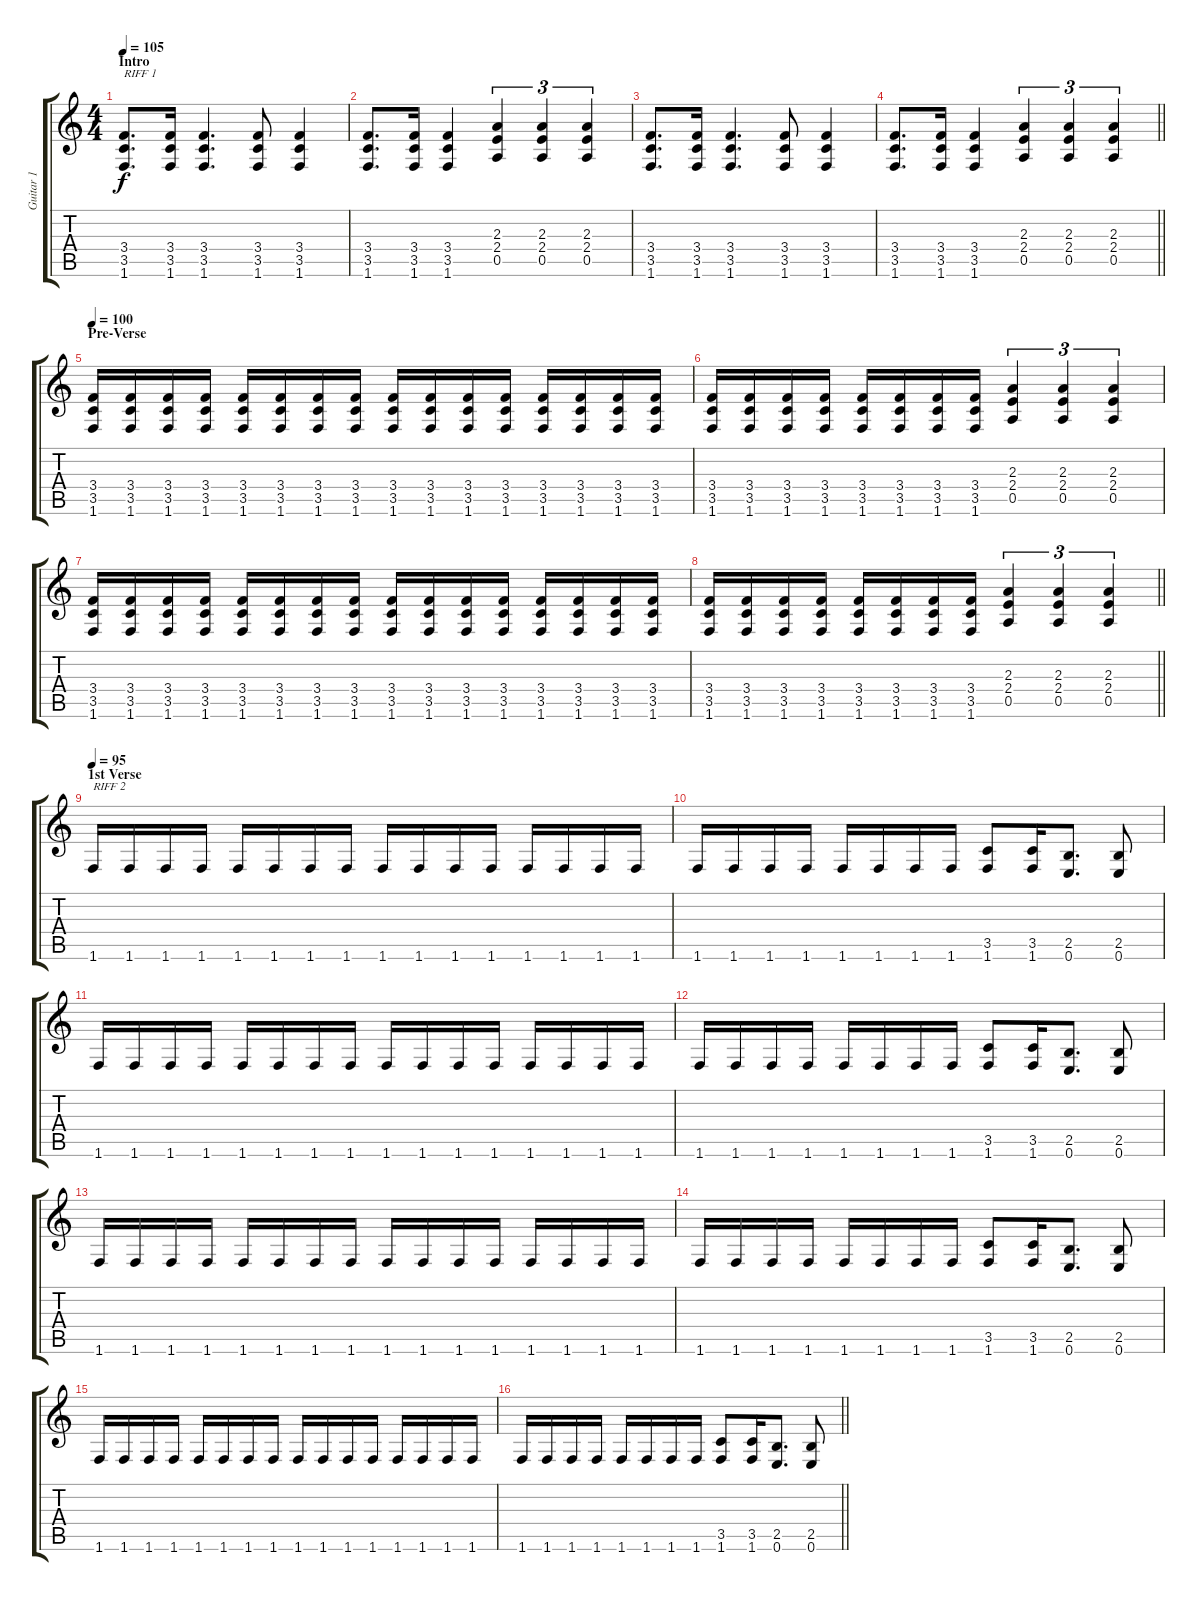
\track ("Guitar 1" "Guitar 1") {instrument distortionguitar}
\staff {score tabs}
\tuning (E4 B3 G3 D3 A2 E2) {hide}
\ts (4 4)
\section ("" "Intro")
\tempo 105
\clef g2
\ks c
(3.4 3.5 1.6).8{d txt "RIFF 1" dy f instrument distortionguitar} (3.4 3.5 1.6).16 (3.4 3.5 1.6).4{d} (3.4 3.5 1.6).8 (3.4 3.5 1.6).4 |
(3.4 3.5 1.6).8{d} (3.4 3.5 1.6).16 (3.4 3.5 1.6).4 (2.3 2.4 0.5).4{tu (3 2)} (2.3 2.4 0.5).4{tu (3 2)} (2.3 2.4 0.5).4{tu (3 2)} |
(3.4 3.5 1.6).8{d} (3.4 3.5 1.6).16 (3.4 3.5 1.6).4{d} (3.4 3.5 1.6).8 (3.4 3.5 1.6).4 |
\barLineRight lightlight
(3.4 3.5 1.6).8{d} (3.4 3.5 1.6).16 (3.4 3.5 1.6).4 (2.3 2.4 0.5).4{tu (3 2)} (2.3 2.4 0.5).4{tu (3 2)} (2.3 2.4 0.5).4{tu (3 2)} |
\section ("" "Pre-Verse")
\tempo 100
(3.4 3.5 1.6).16 (3.4 3.5 1.6).16 (3.4 3.5 1.6).16 (3.4 3.5 1.6).16 (3.4 3.5 1.6).16 (3.4 3.5 1.6).16 (3.4 3.5 1.6).16 (3.4 3.5 1.6).16 (3.4 3.5 1.6).16 (3.4 3.5 1.6).16 (3.4 3.5 1.6).16 (3.4 3.5 1.6).16 (3.4 3.5 1.6).16 (3.4 3.5 1.6).16 (3.4 3.5 1.6).16 (3.4 3.5 1.6).16 |
(3.4 3.5 1.6).16 (3.4 3.5 1.6).16 (3.4 3.5 1.6).16 (3.4 3.5 1.6).16 (3.4 3.5 1.6).16 (3.4 3.5 1.6).16 (3.4 3.5 1.6).16 (3.4 3.5 1.6).16 (2.3 2.4 0.5).4{tu (3 2)} (2.3 2.4 0.5).4{tu (3 2)} (2.3 2.4 0.5).4{tu (3 2)} |
(3.4 3.5 1.6).16 (3.4 3.5 1.6).16 (3.4 3.5 1.6).16 (3.4 3.5 1.6).16 (3.4 3.5 1.6).16 (3.4 3.5 1.6).16 (3.4 3.5 1.6).16 (3.4 3.5 1.6).16 (3.4 3.5 1.6).16 (3.4 3.5 1.6).16 (3.4 3.5 1.6).16 (3.4 3.5 1.6).16 (3.4 3.5 1.6).16 (3.4 3.5 1.6).16 (3.4 3.5 1.6).16 (3.4 3.5 1.6).16 |
\barLineRight lightlight
(3.4 3.5 1.6).16 (3.4 3.5 1.6).16 (3.4 3.5 1.6).16 (3.4 3.5 1.6).16 (3.4 3.5 1.6).16 (3.4 3.5 1.6).16 (3.4 3.5 1.6).16 (3.4 3.5 1.6).16 (2.3 2.4 0.5).4{tu (3 2)} (2.3 2.4 0.5).4{tu (3 2)} (2.3 2.4 0.5).4{tu (3 2)} |
\section ("" "1st Verse")
\tempo 95
1.6.16{txt "RIFF 2"} 1.6.16 1.6.16 1.6.16 1.6.16 1.6.16 1.6.16 1.6.16 1.6.16 1.6.16 1.6.16 1.6.16 1.6.16 1.6.16 1.6.16 1.6.16 |
1.6.16 1.6.16 1.6.16 1.6.16 1.6.16 1.6.16 1.6.16 1.6.16 (3.5 1.6).8 (3.5 1.6).16 (2.5 0.6).8{d} (2.5 0.6).8 |
1.6.16 1.6.16 1.6.16 1.6.16 1.6.16 1.6.16 1.6.16 1.6.16 1.6.16 1.6.16 1.6.16 1.6.16 1.6.16 1.6.16 1.6.16 1.6.16 |
1.6.16 1.6.16 1.6.16 1.6.16 1.6.16 1.6.16 1.6.16 1.6.16 (3.5 1.6).8 (3.5 1.6).16 (2.5 0.6).8{d} (2.5 0.6).8 |
1.6.16 1.6.16 1.6.16 1.6.16 1.6.16 1.6.16 1.6.16 1.6.16 1.6.16 1.6.16 1.6.16 1.6.16 1.6.16 1.6.16 1.6.16 1.6.16 |
1.6.16 1.6.16 1.6.16 1.6.16 1.6.16 1.6.16 1.6.16 1.6.16 (3.5 1.6).8 (3.5 1.6).16 (2.5 0.6).8{d} (2.5 0.6).8 |
1.6.16 1.6.16 1.6.16 1.6.16 1.6.16 1.6.16 1.6.16 1.6.16 1.6.16 1.6.16 1.6.16 1.6.16 1.6.16 1.6.16 1.6.16 1.6.16 |
\barLineRight lightlight
1.6.16 1.6.16 1.6.16 1.6.16 1.6.16 1.6.16 1.6.16 1.6.16 (3.5 1.6).8 (3.5 1.6).16 (2.5 0.6).8{d} (2.5 0.6).8
